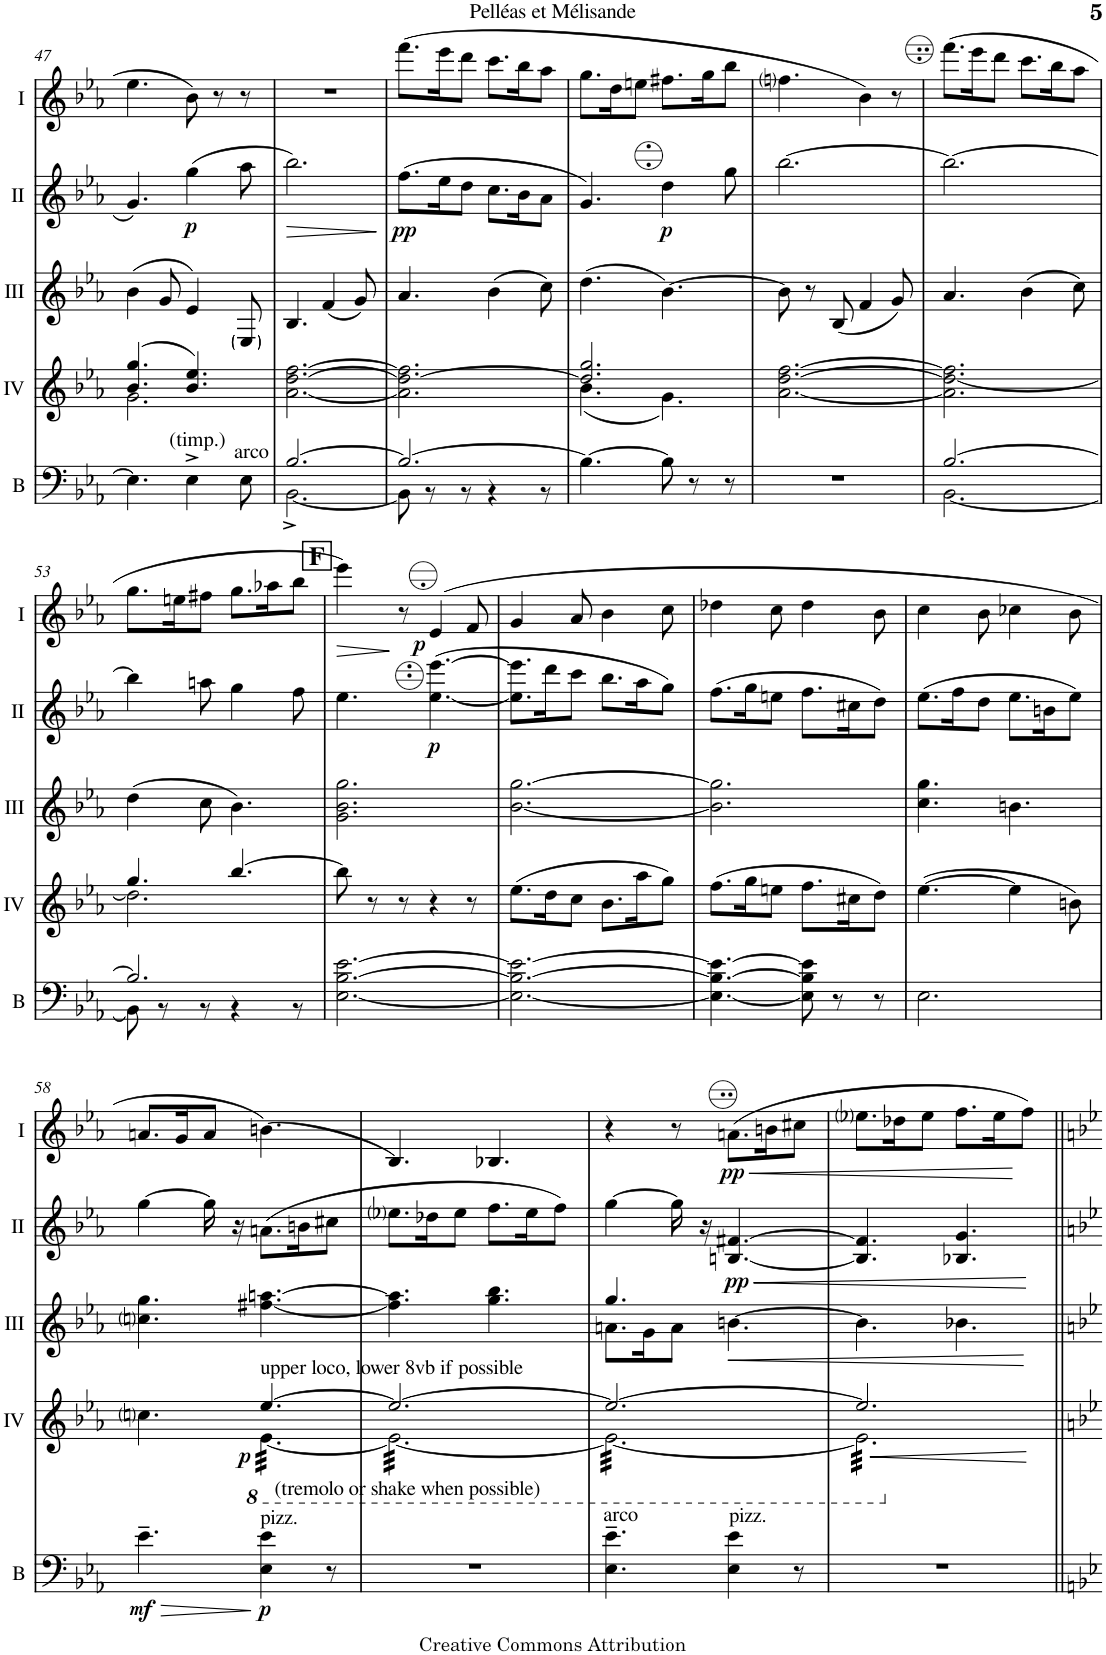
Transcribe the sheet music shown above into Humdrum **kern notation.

**kern	**dynam	**kern	**dynam	**kern	**dynam	**kern	**dynam	**kern	**dynam
*part5	*part5	*part4	*part4	*part3	*part3	*part2	*part2	*part1	*part1
*staff5	*staff5	*staff4	*staff4	*staff3	*staff3	*staff2	*staff2	*staff1	*staff1
*I"Bass	*	*I"Acc. 4	*	*I"Acc. 3	*	*I"Acc. 2	*	*I"Acc. 1	*
*I'B	*	*	*	*	*	*	*	*	*
!!LO:PB:g=z
*clefF4	*	*clefG2	*	*clefG2	*	*clefG2	*	*clefG2	*
*Trd7c12	*	*Trd7c12	*	*Trd7c12	*	*	*	*	*
*k[b-e-a-]	*	*k[b-e-a-]	*	*k[b-e-a-]	*	*k[b-e-a-]	*	*k[b-e-a-]	*
*M6/8	*	*M6/8	*	*M6/8	*	*M6/8	*	*M6/8	*
=47	=47	=47	=47	=47	=47	=47	=47	=47	=47
*	*	*^	*	*	*	*	*	*	*
4.E-\]	.	(4.b-/ 4.gg/	2.g\	.	(4b-\	.	4.G/	.	4.ee-\	.
.	.	.	.	.	8g/	.	.	.	.	.
!LO:TX:a:t=(timp.)	!	!	!	!	!	!	!	!	!	!
!	!	!	!	!	!	!	!	!LO:DY:b	!	!
4E-^\	.	4.b-/ 4.ee-/)	.	.	4e-/)	.	(4g\	p	8b-\	.
.	.	.	.	.	.	.	.	.	8r	.
!LO:TX:a:t=arco	!	!	!	!	!	!	!	!	!	!
8E-\	.	.	.	.	8E-/	.	8a-\	.	8r	.
*	*	*v	*v	*	*	*	*	*	*	*
=48	=48	=48	=48	=48	=48	=48	=48	=48	=48
*^	*	*	*	*	*	*	*	*	*
!	!	!	!	!	!	!	!	!LO:HP:b	!	!
[2.B-/	[2.BB-^\	.	[2.a-\ [2.dd\ [2.ff\	.	4.B-/	.	2.b-\)	>	2.r	.
.	.	.	.	.	(4f/	.	.	.	.	.
.	.	.	.	.	8g/)	.	.	.	.	.
*v	*v	*	*	*	*	*	*	*	*	*
.	.	.	.	.	.	.	]	.	.
=49	=49	=49	=49	=49	=49	=49	=49	=49	=49
*^	*	*	*	*	*	*	*	*	*
!	!	!	!	!	!	!	!	!LO:DY:b	!	!
2.B-/_	8BB-\]	.	2.a-\] 2.dd\_ 2.ff\]	.	4.a-/	.	(8.f\L	pp	(8.fff\L	.
.	8r	.	.	.	.	.	.	.	.	.
.	.	.	.	.	.	.	16e-\K	.	16eee-\K	.
.	8r	.	.	.	.	.	8d\J	.	8ddd\J	.
.	4r	.	.	.	(4b-\	.	8.c\L	.	8.ccc\L	.
.	.	.	.	.	.	.	16B-\K	.	16bb-\K	.
.	8r	.	.	.	8cc\)	.	8A-\J	.	8aa-\J	.
*v	*v	*	*	*	*	*	*	*	*	*
=50	=50	=50	=50	=50	=50	=50	=50	=50	=50
*	*	*^	*	*	*	*	*	*	*
4.B-\_	.	2.dd/] 2.gg/	(4.b-\	.	(4.dd\	.	4.G/)	.	8.gg\L	.
.	.	.	.	.	.	.	.	.	16dd\K	.
.	.	.	.	.	.	.	.	.	8een\J	.
!	!	!	!	!	!	!	!	!LO:DY:b	!	!
8B-\]	.	.	4.g\)	.	[4.b-\)	.	4d\	p	8.ff#X\L	.
8r	.	.	.	.	.	.	.	.	.	.
.	.	.	.	.	.	.	.	.	16gg\K	.
8r	.	.	.	.	.	.	8g\	.	8bb-\J	.
*	*	*v	*v	*	*	*	*	*	*	*
=51	=51	=51	=51	=51	=51	=51	=51	=51	=51
2.r	.	[2.a-\ [2.dd\ [2.ff\	.	8b-\]	.	[2.b-\	.	4.ffni\	.
.	.	.	.	8r	.	.	.	.	.
.	.	.	.	(8B-/	.	.	.	.	.
.	.	.	.	4f/	.	.	.	4b-\)	.
.	.	.	.	8g/)	.	.	.	8r	.
=52	=52	=52	=52	=52	=52	=52	=52	=52	=52
*^	*	*	*	*	*	*	*	*	*
[2.B-/	[2.BB-\	.	2.a-\] 2.dd\_ 2.ff\]	.	4.a-/	.	2.b-\_	.	(8.ff\L	.
.	.	.	.	.	.	.	.	.	16ee-\K	.
.	.	.	.	.	.	.	.	.	8dd\J	.
.	.	.	.	.	(4b-\	.	.	.	8.cc\L	.
.	.	.	.	.	.	.	.	.	16b-\K	.
.	.	.	.	.	8cc\)	.	.	.	8a-\J	.
!!LO:LB:g=z
=53	=53	=53	=53	=53	=53	=53	=53	=53	=53	=53
*	*	*	*^	*	*	*	*	*	*	*
2.B-/]	8BB-\]	.	4.gg/	2.dd\]	.	(4dd\	.	4b-\]	.	8.g\L	.
.	8r	.	.	.	.	.	.	.	.	.	.
.	.	.	.	.	.	.	.	.	.	16en\K	.
.	8r	.	.	.	.	8cc\	.	8an\	.	8f#X\J	.
.	4r	.	[4.bb-/	.	.	4.b-\)	.	4g\	.	8.g\L	.
.	.	.	.	.	.	.	.	.	.	16a-X\K	.
.	8r	.	.	.	.	.	.	8f\	.	8b-\J	.
*	*	*	*v	*v	*	*	*	*	*	*	*
!!LO:REH:place=s1:a:B:cj:fs=14:t=F
=54	=54	=54	=54	=54	=54	=54	=54	=54	=54	=54
!	!	!	!	!	!	!	!	!	!	!LO:HP:b
*v	*v	*	*	*	*	*	*	*	*	*
[2.E-\ [2.B-\ [2.e-\	.	8bb-\]	.	2.g\ 2.b-\ 2.gg\	.	4.e-\	.	4ee-\)	>
.	.	8r	.	.	.	.	.	.	.
.	.	8r	.	.	.	.	.	8r	]
!	!	!	!	!	!	!	!LO:DY:b	!	!LO:DY:b
.	.	4r	.	.	.	([4.ee-\ [4.eee-\	p	(4E-/	p
.	.	8r	.	.	.	.	.	8F/	.
=55	=55	=55	=55	=55	=55	=55	=55	=55	=55
2.E-\_ 2.B-\_ 2.e-\_	.	(8.ee-\L	.	[2.b-\ [2.gg\	.	8.ee-\] 8.eee-\]L	.	4G/	.
.	.	16dd\K	.	.	.	16ddd\K	.	.	.
.	.	8cc\J	.	.	.	8ccc\J	.	8A-/	.
.	.	8.b-\L	.	.	.	8.bb-\L	.	4B-\	.
.	.	16aa-\K	.	.	.	16aa-\K	.	.	.
.	.	8gg\J)	.	.	.	8gg\J)	.	8c\	.
=56	=56	=56	=56	=56	=56	=56	=56	=56	=56
4.E-\_ 4.B-\_ 4.e-\_	.	(8.ff\L	.	2.b-\] 2.gg\]	.	(8.ff\L	.	4d-X\	.
.	.	16gg\K	.	.	.	16gg\K	.	.	.
.	.	8een\J	.	.	.	8een\J	.	8c\	.
8E-\] 8B-\] 8e-\]	.	8.ff\L	.	.	.	8.ff\L	.	4d-\	.
8r	.	.	.	.	.	.	.	.	.
.	.	16cc#X\K	.	.	.	16cc#X\K	.	.	.
8r	.	8dd\J)	.	.	.	8dd\J)	.	8B-\	.
=57	=57	=57	=57	=57	=57	=57	=57	=57	=57
2.E-\	.	([4.ee-\	.	4.cc\ 4.gg\	.	(8.ee-\L	.	4c\	.
.	.	.	.	.	.	16ff\K	.	.	.
.	.	.	.	.	.	8dd\J	.	8B-\	.
.	.	4ee-\]	.	4.bn\	.	8.ee-\L	.	4c-X\	.
.	.	.	.	.	.	16bn\K	.	.	.
.	.	8bn\)	.	.	.	8ee-\J)	.	8B-\	.
!!LO:LB:g=z
=58	=58	=58	=58	=58	=58	=58	=58	=58	=58
!	!LO:HP:b	!	!	!	!	!	!	!	!
*	*	*^	*	*	*	*	*	*	*
!	!LO:DY:n=1:b	!	!	!	!	!	!	!	!	!
4.e-~\	> mf	4.ccni\	4.ryy	.	4.ccni\ 4.gg\	.	[4gg\	.	8.An/L	.
.	.	.	.	.	.	.	.	.	16G/K	.
.	.	.	.	.	.	.	16gg\]	.	8A/J	.
.	.	.	.	.	.	.	16r	.	.	.
*	*	*8ba	*	*	*	*	*	*	*	*
!	!	!LO:TX:b:t=(tremolo or shake when possible)	!	!	!	!	!	!	!	!
!	!	!LO:TX:a:t=upper loco, lower 8vb if possible	!	!	!	!	!	!	!	!
!LO:TX:a:t=pizz.	!	!	!	!	!	!	!	!	!	!
!	!LO:DY:n=2:b	!	!	!LO:DY:b	!	!	!	!	!	!
*	*	*tremolo	*	*	*	*	*	*	*	*
4E-\ 4e-\	] p	[4.e-/	[32E-\LLL	p	[4.ff#X\ [4.aan\	.	(8.an\L	.	[4.Bn\)	.
.	.	.	32E-\	.	.	.	.	.	.	.
.	.	.	32E-\	.	.	.	.	.	.	.
.	.	.	32E-\	.	.	.	.	.	.	.
.	.	.	32E-\	.	.	.	.	.	.	.
.	.	.	32E-\	.	.	.	.	.	.	.
.	.	.	32E-\	.	.	.	16bn\K	.	.	.
.	.	.	32E-\	.	.	.	.	.	.	.
8r	.	.	32E-\	.	.	.	8cc#X\J	.	.	.
.	.	.	32E-\	.	.	.	.	.	.	.
.	.	.	32E-\	.	.	.	.	.	.	.
.	.	.	32E-\JJJ	.	.	.	.	.	.	.
=59	=59	=59	=59	=59	=59	=59	=59	=59	=59	=59
2.r	.	2.e-/_	32E-\LLL	.	4.ff#\] 4.aa\]	.	8.ee-i\L	.	4.B/]	.
.	.	.	32E-\	.	.	.	.	.	.	.
.	.	.	32E-\	.	.	.	.	.	.	.
.	.	.	32E-\	.	.	.	.	.	.	.
.	.	.	32E-\	.	.	.	.	.	.	.
.	.	.	32E-\	.	.	.	.	.	.	.
.	.	.	32E-\	.	.	.	16dd-X\K	.	.	.
.	.	.	32E-\	.	.	.	.	.	.	.
.	.	.	32E-\	.	.	.	8ee-\J	.	.	.
.	.	.	32E-\	.	.	.	.	.	.	.
.	.	.	32E-\	.	.	.	.	.	.	.
.	.	.	32E-\	.	.	.	.	.	.	.
.	.	.	32E-\	.	4.gg\ 4.bb-\	.	8.ff\L	.	4.B-X/	.
.	.	.	32E-\	.	.	.	.	.	.	.
.	.	.	32E-\	.	.	.	.	.	.	.
.	.	.	32E-\	.	.	.	.	.	.	.
.	.	.	32E-\	.	.	.	.	.	.	.
.	.	.	32E-\	.	.	.	.	.	.	.
.	.	.	32E-\	.	.	.	16ee-\K	.	.	.
.	.	.	32E-\	.	.	.	.	.	.	.
.	.	.	32E-\	.	.	.	8ff\J)	.	.	.
.	.	.	32E-\	.	.	.	.	.	.	.
.	.	.	32E-\	.	.	.	.	.	.	.
.	.	.	32E-\JJJ	.	.	.	.	.	.	.
=60	=60	=60	=60	=60	=60	=60	=60	=60	=60	=60
*	*	*	*	*	*^	*	*^	*	*	*
!LO:TX:a:t=arco	!	!	!	!	!	!	!	!	!	!	!	!
4.E-\~ 4.e-\~	.	2.e-/_	32E-\LLL	.	4.gg/	8.an\L	.	[4gg\	4..ryy	.	4r	.
.	.	.	32E-\	.	.	.	.	.	.	.	.	.
.	.	.	32E-\	.	.	.	.	.	.	.	.	.
.	.	.	32E-\	.	.	.	.	.	.	.	.	.
.	.	.	32E-\	.	.	.	.	.	.	.	.	.
.	.	.	32E-\	.	.	.	.	.	.	.	.	.
.	.	.	32E-\	.	.	16g\K	.	.	.	.	.	.
.	.	.	32E-\	.	.	.	.	.	.	.	.	.
.	.	.	32E-\	.	.	8a\J	.	16gg\]	.	.	8r	.
.	.	.	32E-\	.	.	.	.	.	.	.	.	.
.	.	.	32E-\	.	.	.	.	16r	.	.	.	.
.	.	.	32E-\	.	.	.	.	.	.	.	.	.
!LO:TX:a:t=pizz.	!	!	!	!	!	!	!	!	!	!	!	!
!	!	!	!	!	!	!	!LO:HP:b	!	!	!	!	!LO:HP:b
!	!	!	!	!	!	!	!	!	!	!	!	!LO:DY:n=1:b
4E-\ 4e-\	.	.	32E-\	.	4ryy	[>4.bn\	<	[4.Bn/ [4.f#X/	.	.	(8.an\L	< pp
.	.	.	32E-\	.	.	.	.	.	.	.	.	.
!	!	!	!	!	!	!	!	!	!	!LO:DY:b	!	!
.	.	.	32E-\	.	.	.	.	.	4ryy	pp	.	.
.	.	.	32E-\	.	.	.	.	.	.	.	.	.
.	.	.	32E-\	.	.	.	.	.	.	.	.	.
.	.	.	32E-\	.	.	.	.	.	.	.	.	.
.	.	.	32E-\	.	.	.	.	.	.	.	16bn\K	.
.	.	.	32E-\	.	.	.	.	.	.	.	.	.
8r	.	.	32E-\	.	8ryy	.	.	.	.	.	8cc#X\J	.
.	.	.	32E-\	.	.	.	.	.	.	.	.	.
.	.	.	32E-\	.	.	.	.	.	16ryy	.	.	.
.	.	.	32E-\JJJ	.	.	.	.	.	.	.	.	.
=61	=61	=61	=61	=61	=61	=61	=61	=61	=61	=61	=61	=61
!	!	!	!	!LO:HP:b	!	!	!	!	!	!LO:HP:b	!	!
*	*	*	*	*	*	*	*	*v	*v	*	*	*
2.r	.	2.e-/]	32E-\]LLL	<	2.ryy	4.b\]	.	4.B/] 4.f#/]	<	8.ee-i\L	.
.	.	.	32E-\	.	.	.	.	.	.	.	.
.	.	.	32E-\	.	.	.	.	.	.	.	.
.	.	.	32E-\	.	.	.	.	.	.	.	.
.	.	.	32E-\	.	.	.	.	.	.	.	.
.	.	.	32E-\	.	.	.	.	.	.	.	.
.	.	.	32E-\	.	.	.	.	.	.	16dd-X\K	.
.	.	.	32E-\	.	.	.	.	.	.	.	.
.	.	.	32E-\	.	.	.	.	.	.	8ee-\J	.
.	.	.	32E-\	.	.	.	.	.	.	.	.
.	.	.	32E-\	.	.	.	.	.	.	.	.
.	.	.	32E-\	.	.	.	.	.	.	.	.
.	.	.	32E-\	.	.	4.b-X\	.	4.B-X/ 4.g/	.	8.ff\L	.
.	.	.	32E-\	.	.	.	.	.	.	.	.
.	.	.	32E-\	.	.	.	.	.	.	.	.
.	.	.	32E-\	.	.	.	.	.	.	.	.
.	.	.	32E-\	.	.	.	.	.	.	.	.
.	.	.	32E-\	.	.	.	.	.	.	.	.
.	.	.	32E-\	.	.	.	.	.	.	16ee-\K	.
.	.	.	32E-\	.	.	.	.	.	.	.	.
.	.	.	32E-\	.	.	.	.	.	.	8ff\J)	[
.	.	.	32E-\	.	.	.	.	.	.	.	.
.	.	.	32E-\	.	.	.	.	.	.	.	.
.	.	.	32E-\JJJ	.	.	.	.	.	.	.	.
*	*	*Xtremolo	*	*	*	*	*	*	*	*	*
*	*	*v	*v	*	*	*	*	*	*	*	*
*	*	*	*	*v	*v	*	*	*	*	*
.	.	.	[	.	[	.	[	.	.
*	*	*X8ba	*	*	*	*	*	*	*
=||	=||	=||	=||	=||	=||	=||	=||	=||	=||
*-	*-	*-	*-	*-	*-	*-	*-	*-	*-
